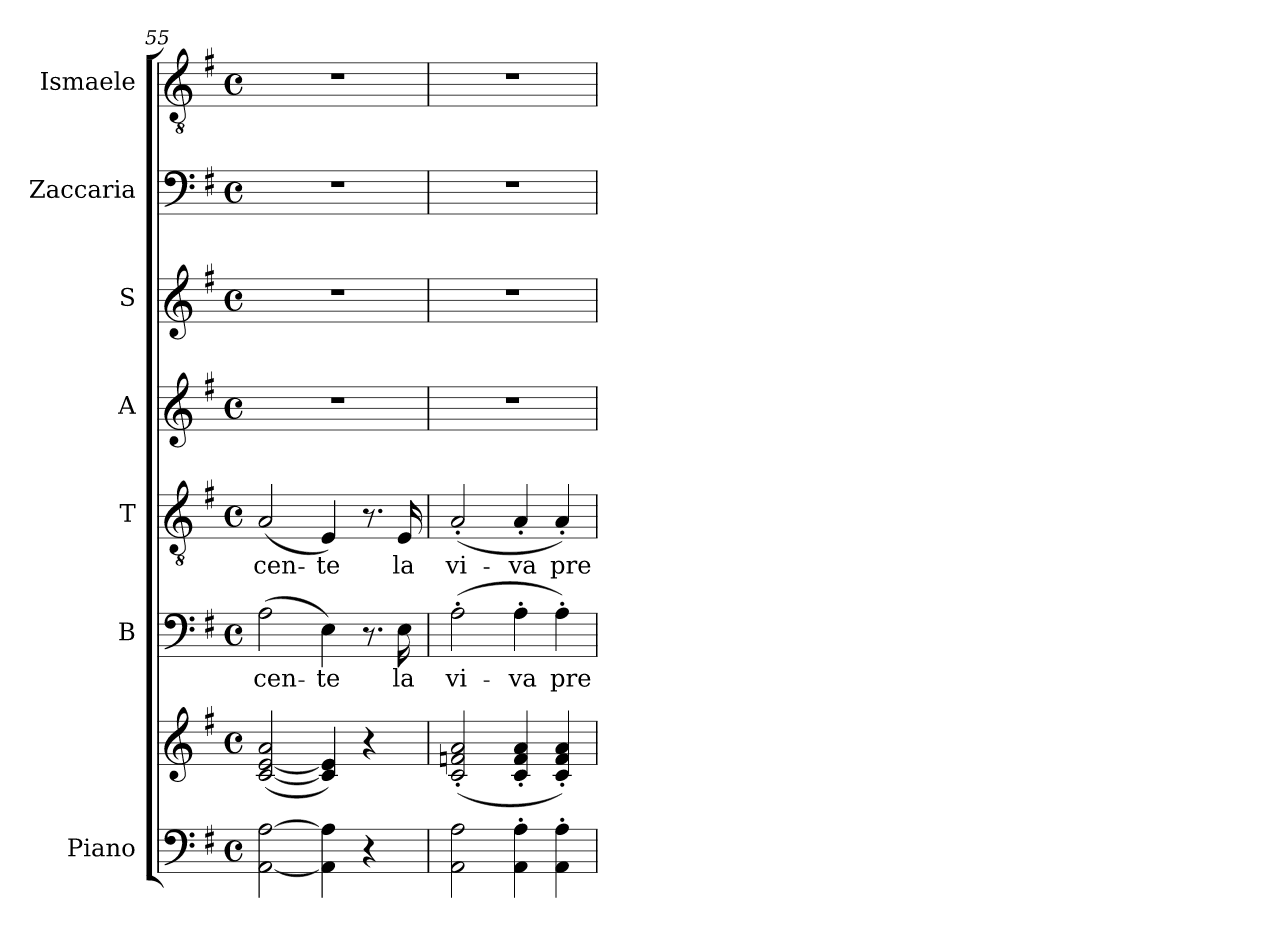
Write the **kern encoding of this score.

**kern	**kern	**kern	**text	**kern	**text	**kern	**kern	**kern	**kern
*part7	*part7	*part6	*part6	*part5	*part5	*part4	*part3	*part2	*part1
*staff8	*staff7	*staff6	*staff6	*staff5	*staff5	*staff4	*staff3	*staff2	*staff1
*I"Piano	*	*I"B	*	*I"T	*	*I"A	*I"S	*I"Zaccaria	*I"Ismaele
*I'Pno	*	*I'B	*	*I'T	*	*I'A	*I'S	*	*
*clefF4	*clefG2	*clefF4	*	*clefGv2	*	*clefG2	*clefG2	*clefF4	*clefGv2
*k[f#]	*k[f#]	*k[f#]	*	*k[f#]	*	*k[f#]	*k[f#]	*k[f#]	*k[f#]
*M4/4	*M4/4	*M4/4	*	*M4/4	*	*M4/4	*M4/4	*M4/4	*M4/4
*met(c)	*met(c)	*met(c)	*	*met(c)	*	*met(c)	*met(c)	*met(c)	*met(c)
=55	=55	=55	=55	=55	=55	=55	=55	=55	=55
!	!	!	!LO:LY:b	!	!LO:LY:b	!	!	!	!
[2AA\ [2A\	([2c/ [2e/ 2a/	(>2A\	-cen-	(>2A/	-cen-	1r	1r	1r	1r
!	!	!	!LO:LY:b	!	!LO:LY:b	!	!	!	!
4AA\] 4A\]	4c/] 4e/])	4E\)	-te	4E/)	-te	.	.	.	.
4r	4r	8.r	.	8.r	.	.	.	.	.
!	!	!	!LO:LY:b	!	!LO:LY:b	!	!	!	!
.	.	16E\	la	16E/	la	.	.	.	.
!!LO:LB:g=z
=56	=56	=56	=56	=56	=56	=56	=56	=56	=56
!	!	!	!LO:LY:b	!	!LO:LY:b	!	!	!	!
2AA\ 2A\	(>2c/' 2fn/' 2a/'	(>2A'\	vi-	(>2A'/	vi-	1r	1r	1r	1r
!	!	!	!LO:LY:b	!	!LO:LY:b	!	!	!	!
4AA\' 4A\'	4c/' 4f/' 4a/'	4A'\	-va	4A'/	-va	.	.	.	.
!	!	!	!LO:LY:b	!	!LO:LY:b	!	!	!	!
4AA\' 4A\'	4c/' 4f/' 4a/')	4A'\)	pre-	4A'/)	pre-	.	.	.	.
=	=	=	=	=	=	=	=	=	=
*-	*-	*-	*-	*-	*-	*-	*-	*-	*-
